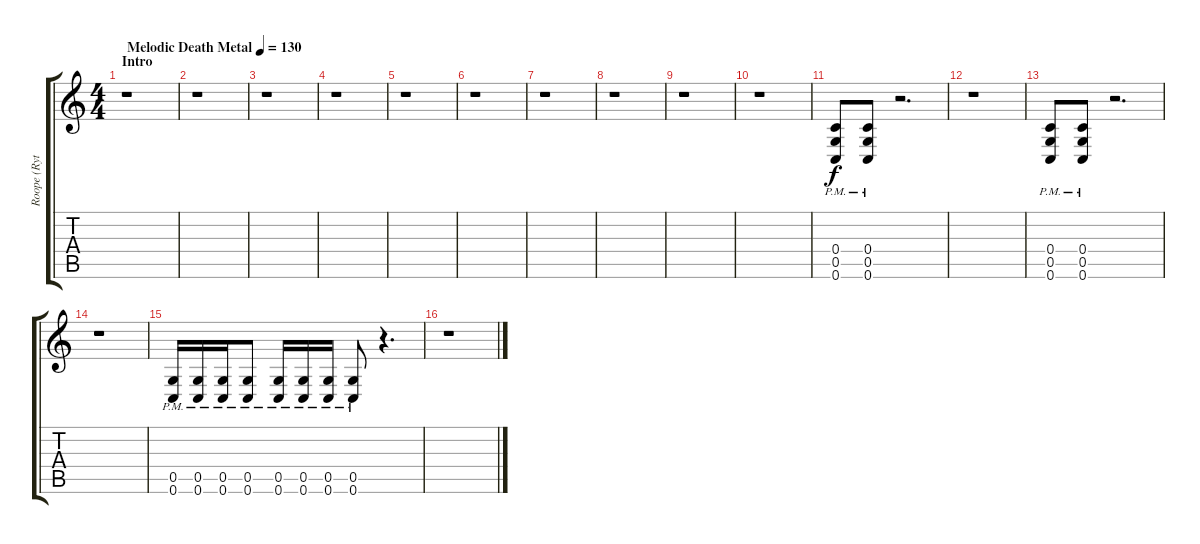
\track ("Roope (Rythm Guitar)" "Roope (Ryt") {instrument overdrivenguitar}
\staff {score tabs}
\tuning (D4 A3 F3 C3 G2 C2) {hide}
\ts (4 4)
\section ("" "Intro")
\tempo (130 "Melodic Death Metal")
\clef g2
\ks c
r.1{dy f instrument overdrivenguitar} |
r.1 |
r.1 |
r.1 |
r.1 |
r.1 |
r.1 |
r.1 |
r.1 |
r.1 |
(0.4{pm} 0.5{pm} 0.6{pm}).8{volume 14 balance 14 instrument overdrivenguitar} (0.4{pm} 0.5{pm} 0.6{pm}).8 r.2{d} |
r.1 |
(0.4{pm} 0.5{pm} 0.6{pm}).8 (0.4{pm} 0.5{pm} 0.6{pm}).8 r.2{d} |
r.1 |
(0.5{pm} 0.6{pm}).16 (0.5{pm} 0.6{pm}).16 (0.5{pm} 0.6{pm}).16 (0.5{pm} 0.6{pm}).8 (0.5{pm} 0.6{pm}).16 (0.5{pm} 0.6{pm}).16 (0.5{pm} 0.6{pm}).16 (0.5{pm} 0.6{pm}).8 r.4{d} |
r.1
